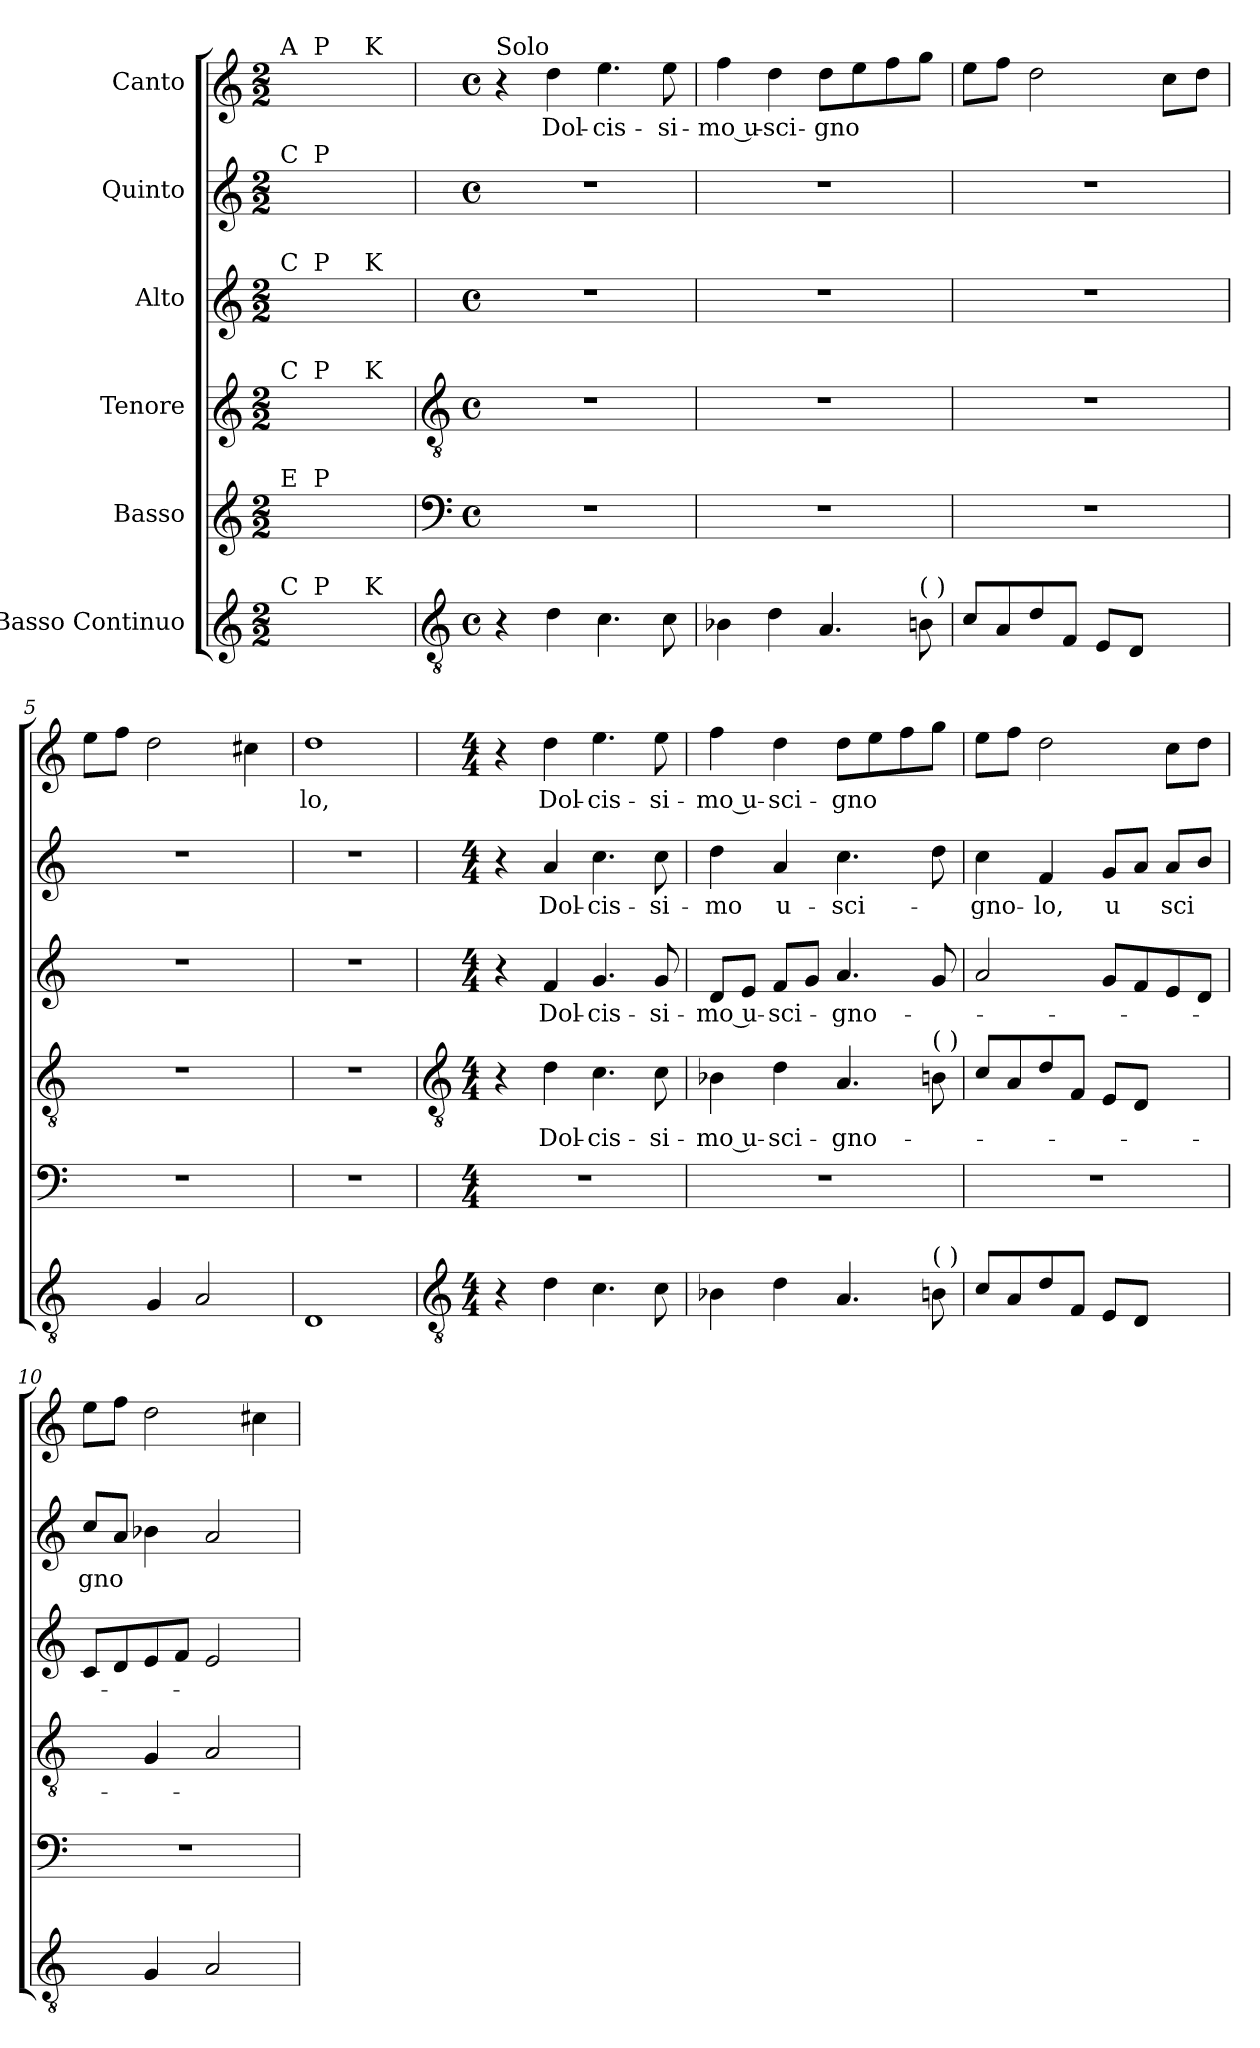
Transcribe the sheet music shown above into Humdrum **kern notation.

**kern	**kern	**kern	**text	**kern	**text	**kern	**text	**kern	**text
*part6	*part5	*part4	*part4	*part3	*part3	*part2	*part2	*part1	*part1
*staff6	*staff5	*staff4	*staff4	*staff3	*staff3	*staff2	*staff2	*staff1	*staff1
*I"Basso Continuo	*I"Basso	*I"Tenore	*	*I"Alto	*	*I"Quinto	*	*I"Canto	*
*clefG2	*clefG2	*clefG2	*	*clefG2	*	*clefG2	*	*clefG2	*
*k[]	*k[]	*k[]	*	*k[]	*	*k[]	*	*k[]	*
*M2/2	*M2/2	*M2/2	*	*M2/2	*	*M2/2	*	*M2/2	*
*MM120	*MM120	*MM120	*	*MM120	*	*MM120	*	*MM120	*
=1	=1	=1	=1	=1	=1	=1	=1	=1	=1
!	!	!	!	!	!	!	!	!LO:TX:a:t=A	!
!	!	!	!	!	!	!LO:TX:a:t=C	!	!	!
!	!	!	!	!LO:TX:a:t=C	!	!	!	!	!
!	!	!LO:TX:a:t=C	!	!	!	!	!	!	!
!	!LO:TX:a:t=E	!	!	!	!	!	!	!	!
!LO:TX:a:t=C	!	!	!	!	!	!	!	!	!
8ryy	8ryy	8ryy	.	8ryy	.	8ryy	.	8ryy	.
!	!	!	!	!	!	!	!	!LO:TX:a:t=P	!
!	!	!	!	!	!	!LO:TX:a:t=P	!	!	!
!	!	!	!	!LO:TX:a:t=P	!	!	!	!	!
!	!	!LO:TX:a:t=P	!	!	!	!	!	!	!
!	!LO:TX:a:t=P	!	!	!	!	!	!	!	!
!LO:TX:a:t=P	!	!	!	!	!	!	!	!	!
4ryy	4ryy	4ryy	.	4ryy	.	4ryy	.	4ryy	.
!	!	!	!	!	!	!	!	!LO:TX:a:t=K	!
!	!	!	!	!LO:TX:a:t=K	!	!	!	!	!
!	!	!LO:TX:a:t=K	!	!	!	!	!	!	!
!LO:TX:a:t=K	!	!	!	!	!	!	!	!	!
4ryy	4ryy	4ryy	.	4ryy	.	4ryy	.	4ryy	.
!!LO:LB:g=z
=2	=2	=2	=2	=2	=2	=2	=2	=2	=2
*clefGv2	*clefF4	*clefGv2	*	*	*	*	*	*	*
*M4/4	*M4/4	*M4/4	*	*M4/4	*	*M4/4	*	*M4/4	*
*met(c)	*met(c)	*met(c)	*	*met(c)	*	*met(c)	*	*met(c)	*
!	!	!	!	!	!	!	!	!LO:TX:a:t=Solo	!
4r	1r	1r	.	1r	.	1r	.	4r	.
!	!	!	!	!	!	!	!	!	!LO:LY:b
4d\	.	.	.	.	.	.	.	4dd\	Dol-
!	!	!	!	!	!	!	!	!	!LO:LY:b
4.c\	.	.	.	.	.	.	.	4.ee\	-cis-
!	!	!	!	!	!	!	!	!	!LO:LY:b
8c\	.	.	.	.	.	.	.	8ee\	-si-
=3	=3	=3	=3	=3	=3	=3	=3	=3	=3
!	!	!	!	!	!	!	!	!	!LO:LY:b
4B-X\	1r	1r	.	1r	.	1r	.	4ff\	-mo u-
!	!	!	!	!	!	!	!	!	!LO:LY:b
4d\	.	.	.	.	.	.	.	4dd\	-sci-
!	!	!	!	!	!	!	!	!	!LO:LY:b
4.A/	.	.	.	.	.	.	.	8dd\L	-gno
.	.	.	.	.	.	.	.	8ee\	.
.	.	.	.	.	.	.	.	8ff\	.
!LO:TX:a:t=(  )	!	!	!	!	!	!	!	!	!
8Bn\	.	.	.	.	.	.	.	8gg\J	.
=4	=4	=4	=4	=4	=4	=4	=4	=4	=4
8c/L	1r	1r	.	1r	.	1r	.	8ee\L	.
8A/	.	.	.	.	.	.	.	8ff\J	.
8d/	.	.	.	.	.	.	.	2dd\	.
8F/J	.	.	.	.	.	.	.	.	.
8E/L	.	.	.	.	.	.	.	.	.
8D/J	.	.	.	.	.	.	.	.	.
[4A/yy	.	.	.	.	.	.	.	8cc\L	.
.	.	.	.	.	.	.	.	8dd\J	.
=5	=5	=5	=5	=5	=5	=5	=5	=5	=5
8A/Lyy]	1r	1r	.	1r	.	1r	.	8ee\L	.
8F/J	.	.	.	.	.	.	.	8ff\J	.
4G/	.	.	.	.	.	.	.	2dd\	.
2A/	.	.	.	.	.	.	.	.	.
.	.	.	.	.	.	.	.	4cc#X\	.
=6	=6	=6	=6	=6	=6	=6	=6	=6	=6
!	!	!	!	!	!	!	!	!	!LO:LY:b
1D	1r	1r	.	1r	.	1r	.	1dd	lo,
!!LO:PB:g=z
=7	=7	=7	=7	=7	=7	=7	=7	=7	=7
*clefGv2	*	*clefGv2	*	*	*	*	*	*	*
*M4/4	*M4/4	*M4/4	*	*M4/4	*	*M4/4	*	*M4/4	*
4r	1r	4r	.	4r	.	4r	.	4r	.
!	!	!	!LO:LY:b	!	!LO:LY:b	!	!LO:LY:b	!	!LO:LY:b
4d\	.	4d\	Dol-	4f/	Dol-	4a/	Dol-	4dd\	Dol-
!	!	!	!LO:LY:b	!	!LO:LY:b	!	!LO:LY:b	!	!LO:LY:b
4.c\	.	4.c\	-cis-	4.g/	-cis-	4.cc\	-cis-	4.ee\	-cis-
!	!	!	!LO:LY:b	!	!LO:LY:b	!	!LO:LY:b	!	!LO:LY:b
8c\	.	8c\	-si-	8g/	-si-	8cc\	-si-	8ee\	-si-
=8	=8	=8	=8	=8	=8	=8	=8	=8	=8
!	!	!	!LO:LY:b	!	!LO:LY:b	!	!LO:LY:b	!	!LO:LY:b
4B-X\	1r	4B-X\	-mo u-	8d/L	-mo u-	4dd\	-mo	4ff\	-mo u-
.	.	.	.	8e/J	.	.	.	.	.
!	!	!	!LO:LY:b	!	!LO:LY:b	!	!LO:LY:b	!	!LO:LY:b
4d\	.	4d\	-sci-	8f/L	-sci-	4a/	u-	4dd\	-sci-
.	.	.	.	8g/J	.	.	.	.	.
!	!	!	!LO:LY:b	!	!LO:LY:b	!	!LO:LY:b	!	!LO:LY:b
4.A/	.	4.A/	-gno-	4.a/	-gno-	4.cc\	-sci-	8dd\L	-gno
.	.	.	.	.	.	.	.	8ee\	.
.	.	.	.	.	.	.	.	8ff\	.
!	!	!LO:TX:a:t=(  )	!	!	!	!	!	!	!
!LO:TX:a:t=(  )	!	!	!	!	!	!	!	!	!
8Bn\	.	8Bn\	.	8g/	.	8dd\	.	8gg\J	.
=9	=9	=9	=9	=9	=9	=9	=9	=9	=9
!	!	!	!	!	!	!	!LO:LY:b	!	!
8c/L	1r	8c/L	.	2a/	.	4cc\	-gno-	8ee\L	.
8A/	.	8A/	.	.	.	.	.	8ff\J	.
!	!	!	!	!	!	!	!LO:LY:b	!	!
8d/	.	8d/	.	.	.	4f/	-lo,	2dd\	.
8F/J	.	8F/J	.	.	.	.	.	.	.
!	!	!	!	!	!	!	!LO:LY:b	!	!
8E/L	.	8E/L	.	8g/L	.	8g/L	u	.	.
8D/J	.	8D/J	.	8f/	.	8a/J	.	.	.
!	!	!	!	!	!	!	!LO:LY:b	!	!
[4A/yy	.	[4A/yy	.	8e/	.	8a/L	sci	8cc\L	.
.	.	.	.	8d/J	.	8b/J	.	8dd\J	.
=10	=10	=10	=10	=10	=10	=10	=10	=10	=10
!	!	!	!	!	!	!	!LO:LY:b	!	!
8A/Lyy]	1r	8A/Lyy]	.	8c/L	.	8cc/L	gno	8ee\L	.
8F/J	.	8F/J	.	8d/	.	8a/J	.	8ff\J	.
4G/	.	4G/	.	8e/	.	4b-X\	.	2dd\	.
.	.	.	.	8f/J	.	.	.	.	.
2A/	.	2A/	.	2e/	.	2a/	.	.	.
.	.	.	.	.	.	.	.	4cc#X\	.
=	=	=	=	=	=	=	=	=	=
*-	*-	*-	*-	*-	*-	*-	*-	*-	*-
